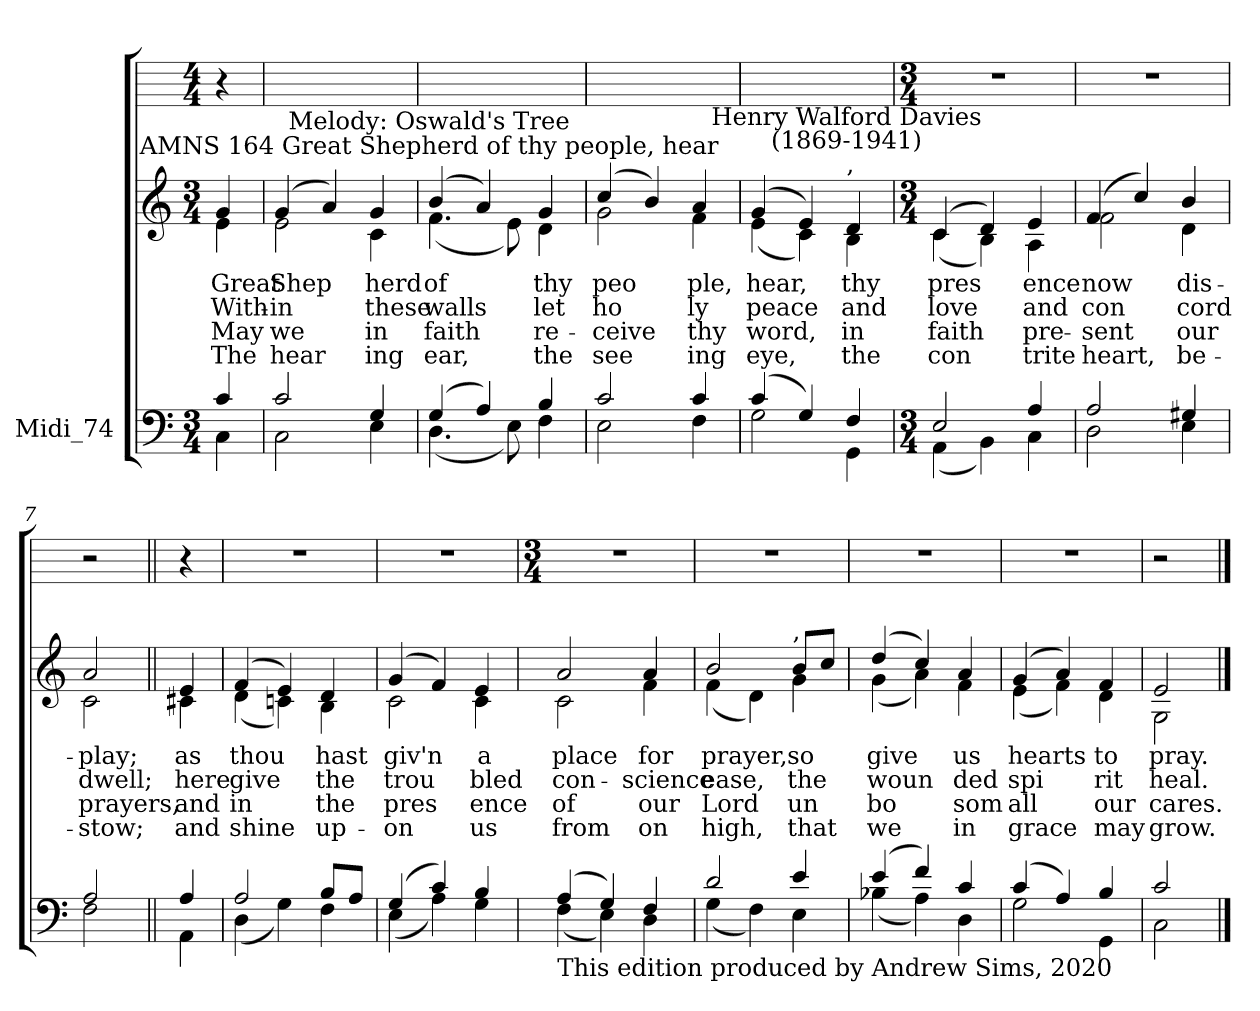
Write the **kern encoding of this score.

**kern	**kern	**text	**text	**text	**text	**kern
*part3	*part2	*part2	*part2	*part2	*part2	*part1
*staff3	*staff2	*staff2	*staff2	*staff2	*staff2	*staff1
*I"Midi_74	*	*	*	*	*	*
*clefF4	*clefG2	*	*	*	*	*
*k[]	*k[]	*	*	*	*	*
*C:	*C:	*	*	*	*	*
*M3/4	*M3/4	*	*	*	*	*M4/4
=	=	=	=	=	=	=
*^	*	*	*	*	*	*
!	!	!LO:TX:a:cj:t=John Newton\n(1725-1807)	!	!	!	!	!
!	!	!	!LO:LY:b	!LO:LY:b	!LO:LY:b	!LO:LY:b	!
*	*	*^	*	*	*	*	*
4c/	4C\	4g/	4e\	Great	With-	-May	The	4r
=1	=1	=1	=1	=1	=1	=1	=1	=1
!	!	!	!	!LO:LY:b	!LO:LY:b	!LO:LY:b	!LO:LY:b	!
2c/	2C\	(>4g/	2e\	Shep	in	we	hear	2.r
.	.	4a/)	.	.	.	.	.	.
!	!	!	!	!LO:LY:b	!LO:LY:b	!LO:LY:b	!LO:LY:b	!
4G/	4E\	4g/	4c\	herd	these	in	ing	.
=2	=2	=2	=2	=2	=2	=2	=2	=2
!	!	!LO:TX:a:cj:t=AMNS 164 Great Shepherd of thy people, hear	!	!	!	!	!	!
!	!	!LO:TX:a:cj:t=Melody&colon; Oswald's Tree	!	!	!	!	!	!
!	!	!	!	!LO:LY:b	!LO:LY:b	!LO:LY:b	!LO:LY:b	!
(>4G/	(<4.D\	(>4b/	(<4.f\	of	walls	faith	ear,	2.r
4A/)	.	4a/)	.	.	.	.	.	.
.	8E\)	.	8e\)	.	.	.	.	.
!	!	!	!	!LO:LY:b	!LO:LY:b	!LO:LY:b	!LO:LY:b	!
4B/	4F\	4g/	4d\	thy	let	re-	-the	.
=3	=3	=3	=3	=3	=3	=3	=3	=3
!	!	!	!	!LO:LY:b	!LO:LY:b	!LO:LY:b	!LO:LY:b	!
2c/	2E\	(>4cc/	2g\	peo	ho	ceive	see	2.r
.	.	4b/)	.	.	.	.	.	.
!	!	!	!	!LO:LY:b	!LO:LY:b	!LO:LY:b	!LO:LY:b	!
4c/	4F\	4a/	4f\	ple,	ly	thy	ing	.
=4	=4	=4	=4	=4	=4	=4	=4	=4
!	!	!	!	!LO:LY:b	!LO:LY:b	!LO:LY:b	!LO:LY:b	!
(>4c/	2G\	(>4g/	(<4e\	hear,	peace	word,	eye,	2.r
4G/)	.	4e/)	4c\)	.	.	.	.	.
!	!	!LO:TX:a:t=,	!	!	!	!	!	!
!	!	!LO:TX:a:cj:t=Henry Walford Davies\n(1869-1941)	!	!	!	!	!	!
!	!	!	!	!LO:LY:b	!LO:LY:b	!LO:LY:b	!LO:LY:b	!
4F/	4GG\	4d/	4B\	thy	and	in	the	.
!!LO:LB:g=z
=5	=5	=5	=5	=5	=5	=5	=5	=5
*M3/4	*	*M3/4	*	*	*	*	*	*M3/4
!	!	!	!	!LO:LY:b	!LO:LY:b	!LO:LY:b	!LO:LY:b	!
2E/	(<4AA\	(>4c/	(<4c\	pres	love	faith	con	2.r
.	4BB\)	4d/)	4B\)	.	.	.	.	.
!	!	!	!	!LO:LY:b	!LO:LY:b	!LO:LY:b	!LO:LY:b	!
4A/	4C\	4e/	4A\	ence	and	pre-	-trite	.
=6	=6	=6	=6	=6	=6	=6	=6	=6
!	!	!	!	!LO:LY:b	!LO:LY:b	!LO:LY:b	!LO:LY:b	!
2A/	2D\	(>4f/	2f\	now	con	sent	heart,	2.r
.	.	4cc/)	.	.	.	.	.	.
!	!	!	!	!LO:LY:b	!LO:LY:b	!LO:LY:b	!LO:LY:b	!
4G#X/	4E\	4b/	4d\	dis-	-cord	our	be-	.
=7	=7	=7	=7	=7	=7	=7	=7	=7
!	!	!	!	!LO:LY:b	!LO:LY:b	!LO:LY:b	!LO:LY:b	!
2A/	2F\	2a/	2c\	-play;	dwell;	prayers,	stow;	2r
=8||	=8||	=8||	=8||	=8||	=8||	=8||	=8||	=8||
!	!	!	!	!LO:LY:b	!LO:LY:b	!LO:LY:b	!LO:LY:b	!
4A/	4AA\	4e/	4c#X\	as	here	and	and	4r
=9	=9	=9	=9	=9	=9	=9	=9	=9
!	!	!	!	!LO:LY:b	!LO:LY:b	!LO:LY:b	!LO:LY:b	!
2A/	(<4D\	(>4f/	(<4d\	thou	give	in	shine	2.r
.	4G\)	4e/)	4cn\)	.	.	.	.	.
!	!	!	!	!LO:LY:b	!LO:LY:b	!LO:LY:b	!LO:LY:b	!
8B/L	4F\	4d/	4B\	hast	the	the	up-	.
8A/J	.	.	.	.	.	.	.	.
=10	=10	=10	=10	=10	=10	=10	=10	=10
!	!	!	!	!LO:LY:b	!LO:LY:b	!LO:LY:b	!LO:LY:b	!
(>4G/	(<4E\	(>4g/	2c\	-giv'n	trou	pres	on	2.r
4c/)	4A\)	4f/)	.	.	.	.	.	.
!	!	!	!	!LO:LY:b	!LO:LY:b	!LO:LY:b	!LO:LY:b	!
4B/	4G\	4e/	4c\	a	bled	ence	us	.
!!LO:LB:g=z
=11	=11	=11	=11	=11	=11	=11	=11	=11
*	*	*	*	*	*	*	*	*M3/4
!LO:TX:b:t=This edition produced by Andrew Sims, 2020	!	!	!	!	!	!	!	!
!	!	!	!	!LO:LY:b	!LO:LY:b	!LO:LY:b	!LO:LY:b	!
(>4A/	(<4F\	2a/	2c\	place	con-	-of	from	2.r
4G/)	4E\)	.	.	.	.	.	.	.
!	!	!	!	!LO:LY:b	!LO:LY:b	!LO:LY:b	!LO:LY:b	!
4F/	4D\	4a/	4f\	for	science	our	on	.
=12	=12	=12	=12	=12	=12	=12	=12	=12
!	!	!	!	!LO:LY:b	!LO:LY:b	!LO:LY:b	!LO:LY:b	!
2d/	(<4G\	2b/	(<4f\	prayer,	ease,	Lord	high,	2.r
.	4F\)	.	4d\)	.	.	.	.	.
!	!	!LO:TX:a:t=,	!	!	!	!	!	!
!	!	!	!	!LO:LY:b	!LO:LY:b	!LO:LY:b	!LO:LY:b	!
4e/	4E\	8b/L	4g\	so	the	un	that	.
.	.	8cc/J	.	.	.	.	.	.
=13	=13	=13	=13	=13	=13	=13	=13	=13
!	!	!	!	!LO:LY:b	!LO:LY:b	!LO:LY:b	!LO:LY:b	!
(>4e/	(<4B-X\	(>4dd/	(<4g\	give	woun	bo	we	2.r
4f/)	4A\)	4cc/)	4a\)	.	.	.	.	.
!	!	!	!	!LO:LY:b	!LO:LY:b	!LO:LY:b	!LO:LY:b	!
4c/	4D\	4a/	4f\	us	ded	som	in	.
=14	=14	=14	=14	=14	=14	=14	=14	=14
!	!	!	!	!LO:LY:b	!LO:LY:b	!LO:LY:b	!LO:LY:b	!
(>4c/	2G\	(>4g/	(<4e\	hearts	spi	all	grace	2.r
4A/)	.	4a/)	4f\)	.	.	.	.	.
!	!	!	!	!LO:LY:b	!LO:LY:b	!LO:LY:b	!LO:LY:b	!
4B/	4GG\	4f/	4d\	to	rit	our	may	.
=15	=15	=15	=15	=15	=15	=15	=15	=15
!	!	!	!	!LO:LY:b	!LO:LY:b	!LO:LY:b	!LO:LY:b	!
2c/	2C\	2e/	2G\	pray.	heal.	cares.	grow.	2r
*v	*v	*	*	*	*	*	*	*
*	*v	*v	*	*	*	*	*
==	==	==	==	==	==	==
*-	*-	*-	*-	*-	*-	*-
